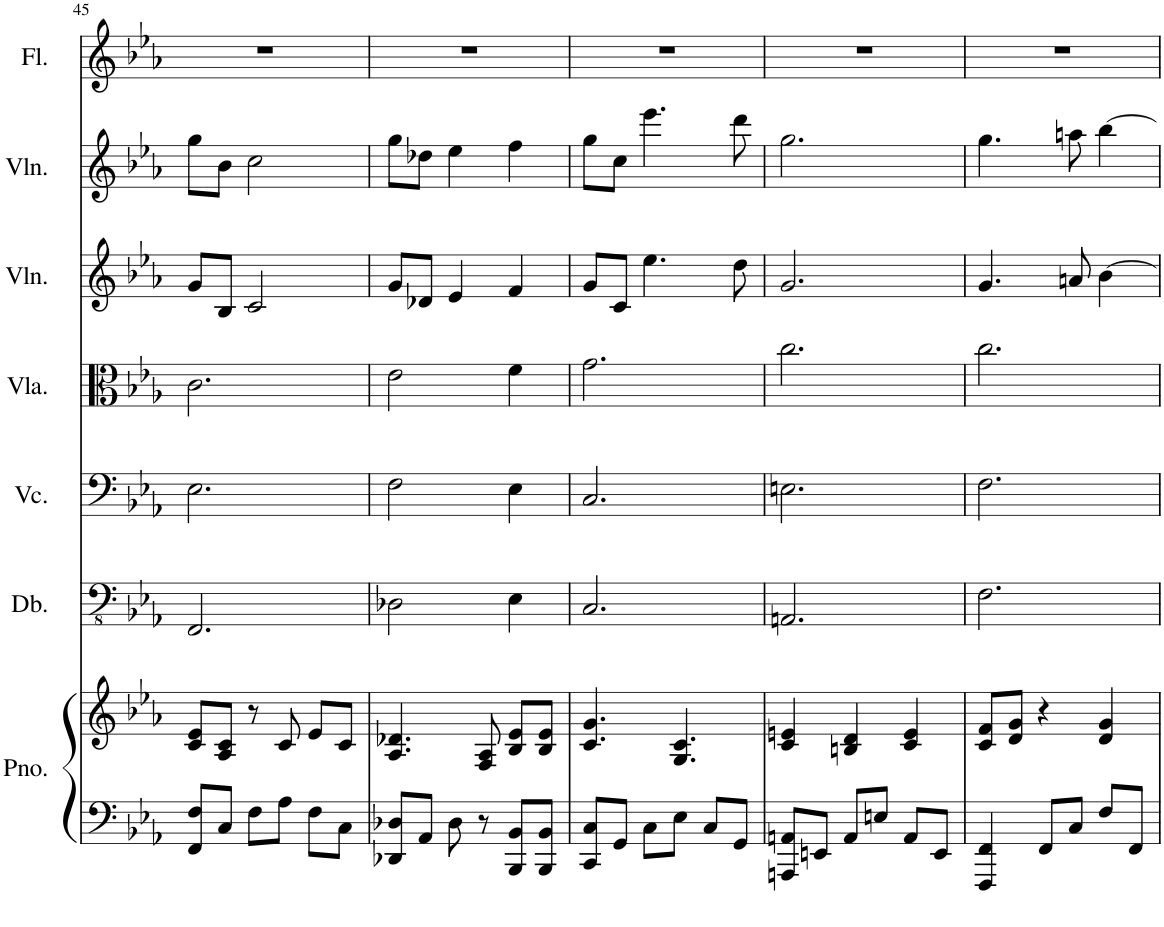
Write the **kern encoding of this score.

**kern	**kern	**kern	**kern	**kern	**kern	**kern	**kern
*part7	*part7	*part6	*part5	*part4	*part3	*part2	*part1
*staff8	*staff7	*staff6	*staff5	*staff4	*staff3	*staff2	*staff1
*I"Piano	*	*I"Double Bass	*I"Violoncello	*I"Viola	*I"Violin	*I"Violin	*I"Flute
*I'Pno.	*	*I'Db.	*I'Vc.	*I'Vla.	*I'Vln.	*I'Vln.	*I'Fl.
!!LO:PB:g=z
*clefF4	*clefG2	*clefFv4	*clefF4	*clefC3	*clefG2	*clefG2	*clefG2
*	*	*Trd7c12	*	*	*	*	*
*k[b-e-a-]	*k[b-e-a-]	*k[b-e-a-]	*k[b-e-a-]	*k[b-e-a-]	*k[b-e-a-]	*k[b-e-a-]	*k[b-e-a-]
*M3/4	*M3/4	*M3/4	*M3/4	*M3/4	*M3/4	*M3/4	*M3/4
=45	=45	=45	=45	=45	=45	=45	=45
8FF/ 8F/L	8c/ 8e-/L	2.FFF/	2.E-\	2.c\	8g/L	8gg\L	2.r
8C/J	8A-/ 8c/J	.	.	.	8B-/J	8b-\J	.
8F\L	8r	.	.	.	2c/	2cc\	.
8A-\J	8c/	.	.	.	.	.	.
8F\L	8e-/L	.	.	.	.	.	.
8C\J	8c/J	.	.	.	.	.	.
=46	=46	=46	=46	=46	=46	=46	=46
8DD-X/ 8D-X/L	4.A-/ 4.d-X/	2DD-X\	2F\	2e-\	8g/L	8gg\L	2.r
8AA-/J	.	.	.	.	8d-X/J	8dd-X\J	.
8D-\	.	.	.	.	4e-/	4ee-\	.
8r	8F/ 8A-/	.	.	.	.	.	.
8BBB-/ 8BB-/L	8B-/ 8e-/L	4EE-\	4E-\	4f\	4f/	4ff\	.
8BBB-/ 8BB-/J	8B-/ 8e-/J	.	.	.	.	.	.
=47	=47	=47	=47	=47	=47	=47	=47
8CC/ 8C/L	4.c/ 4.g/	2.CC/	2.C/	2.g\	8g/L	8gg\L	2.r
8GG/J	.	.	.	.	8c/J	8cc\J	.
8C\L	.	.	.	.	4.ee-\	4.eee-\	.
8E-\J	4.G/ 4.c/	.	.	.	.	.	.
8C/L	.	.	.	.	.	.	.
8GG/J	.	.	.	.	8dd\	8ddd\	.
=48	=48	=48	=48	=48	=48	=48	=48
8AAAn/ 8AAn/L	4c/ 4en/	2.AAAn/	2.En\	2.cc\	2.g/	2.gg\	2.r
8EEn/J	.	.	.	.	.	.	.
8AA/L	4Bn/ 4d/	.	.	.	.	.	.
8En/J	.	.	.	.	.	.	.
8AA/L	4c/ 4e/	.	.	.	.	.	.
8EE/J	.	.	.	.	.	.	.
=49	=49	=49	=49	=49	=49	=49	=49
4FFF/ 4FF/	8c/ 8f/L	2.FF\	2.F\	2.cc\	4.g/	4.gg\	2.r
.	8d/ 8g/J	.	.	.	.	.	.
8FF/L	4r	.	.	.	.	.	.
8C/J	.	.	.	.	8an/	8aan\	.
8F/L	4d/ 4g/	.	.	.	[4b-\	[4bb-\	.
8FF/J	.	.	.	.	.	.	.
=	=	=	=	=	=	=	=
*-	*-	*-	*-	*-	*-	*-	*-
